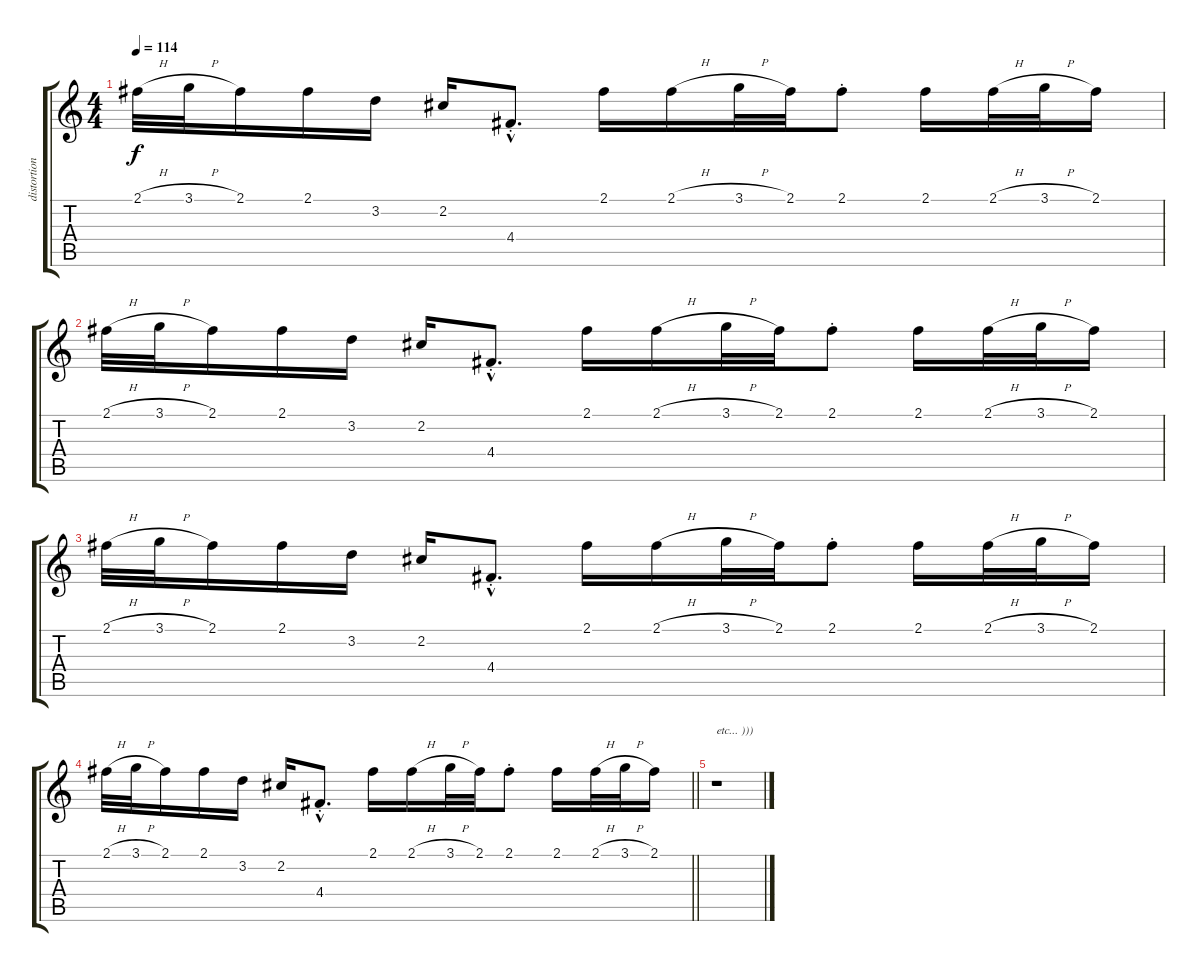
\track ("distortion gtr" "distortion") {instrument distortionguitar}
\staff {score tabs}
\tuning (E4 B3 G3 D3 A2 E2) {hide}
\ts (4 4)
\tempo 114
\clef g2
\ks c
2.1{h}.32{dy f instrument distortionguitar} 3.1{h}.32 2.1.16 2.1.16 3.2.16 2.2.16 4.4{hac st}.8{d} 2.1.16 2.1{h}.16 3.1{h}.32 2.1.32 2.1{st}.8 2.1.16 2.1{h}.32 3.1{h}.32 2.1.16 |
2.1{h}.32 3.1{h}.32 2.1.16 2.1.16 3.2.16 2.2.16 4.4{hac st}.8{d} 2.1.16 2.1{h}.16 3.1{h}.32 2.1.32 2.1{st}.8 2.1.16 2.1{h}.32 3.1{h}.32 2.1.16 |
2.1{h}.32 3.1{h}.32 2.1.16 2.1.16 3.2.16 2.2.16 4.4{hac st}.8{d} 2.1.16 2.1{h}.16 3.1{h}.32 2.1.32 2.1{st}.8 2.1.16 2.1{h}.32 3.1{h}.32 2.1.16 |
\barLineRight lightlight
2.1{h}.32 3.1{h}.32 2.1.16 2.1.16 3.2.16 2.2.16 4.4{hac st}.8{d} 2.1.16 2.1{h}.16 3.1{h}.32 2.1.32 2.1{st}.8 2.1.16 2.1{h}.32 3.1{h}.32 2.1.16 |
r.1{txt "etc... )))"}
